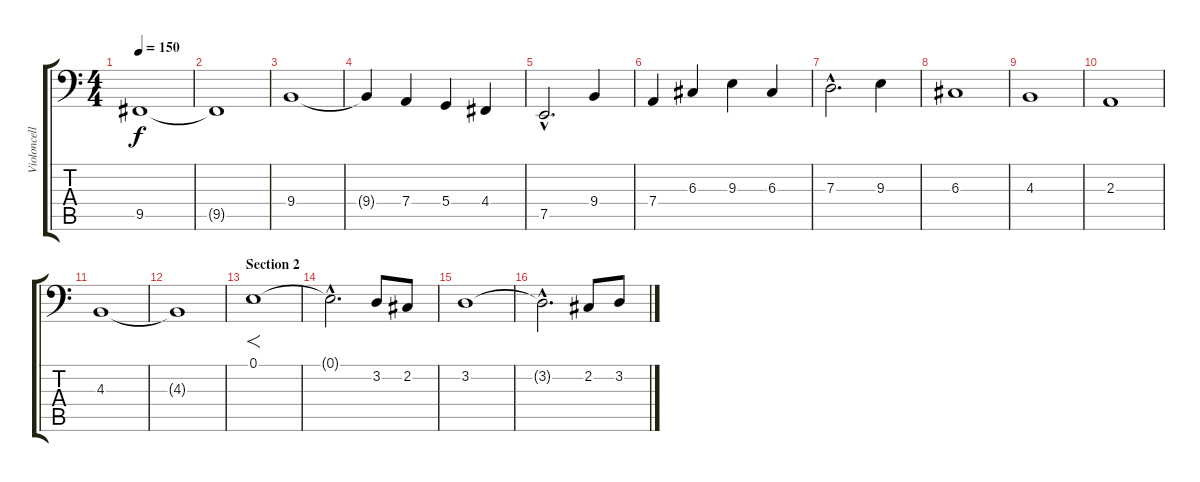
\track ("Violoncelle" "Violoncell") {instrument cello}
\staff {score tabs}
\tuning (E3 B2 G2 D2 A1 E1) {hide}
\ts (4 4)
\tempo 150
\clef f4
\ks c
9.5.1{dy f} |
9.5{t}.1 |
9.4.1 |
9.4{t}.4 7.4.4 5.4.4 4.4.4 |
7.5{hac}.2{d} 9.4.4 |
7.4.4 6.3.4 9.3.4 6.3.4 |
7.3{hac}.2{d} 9.3.4 |
6.3.1 |
4.3.1 |
2.3.1 |
4.3.1 |
4.3{t}.1 |
\section ("" "Section 2")
0.1.1{f} |
0.1{hac t}.2{d} 3.2.8 2.2.8 |
3.2.1 |
3.2{hac t}.2{d} 2.2.8 3.2.8
